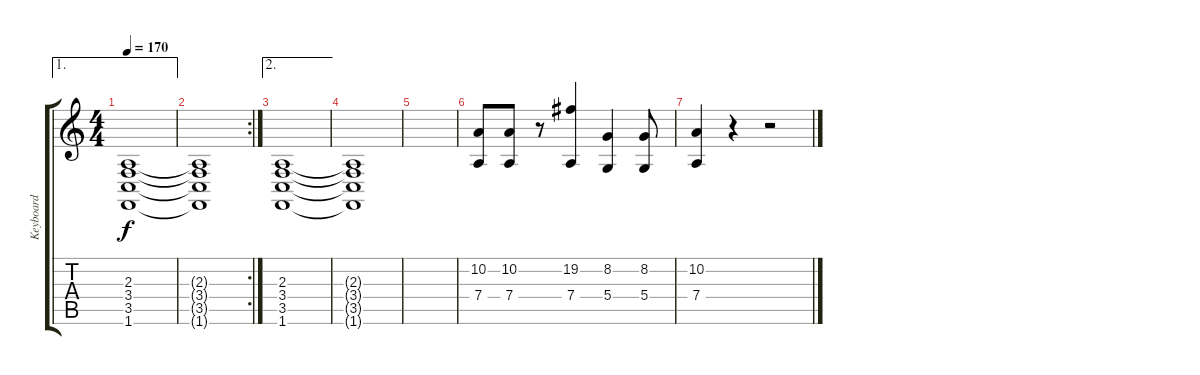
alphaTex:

\track ("Keyboard" "Keyboard") {instrument stringensemble1}
\staff {score tabs}
\tuning (E4 B3 G3 D3 A2 E2) {hide}
\ae 1
\ts (4 4)
\tempo 170
\clef g2
\ks c
(2.3 3.4 3.5 1.6).1{dy f} |
\rc 2
(2.3{t} 3.4{t} 3.5{t} 1.6{t}).1 |
\ae 2
(2.3 3.4 3.5 1.6).1 |
(2.3{t} 3.4{t} 3.5{t} 1.6{t}).1 |
|
(10.2 7.4).8{instrument orchestrahit} (10.2 7.4).8 r.8 (19.2 7.4).4 (8.2 5.4).4 (8.2 5.4).8 |
(10.2 7.4).4 r.4 r.2
